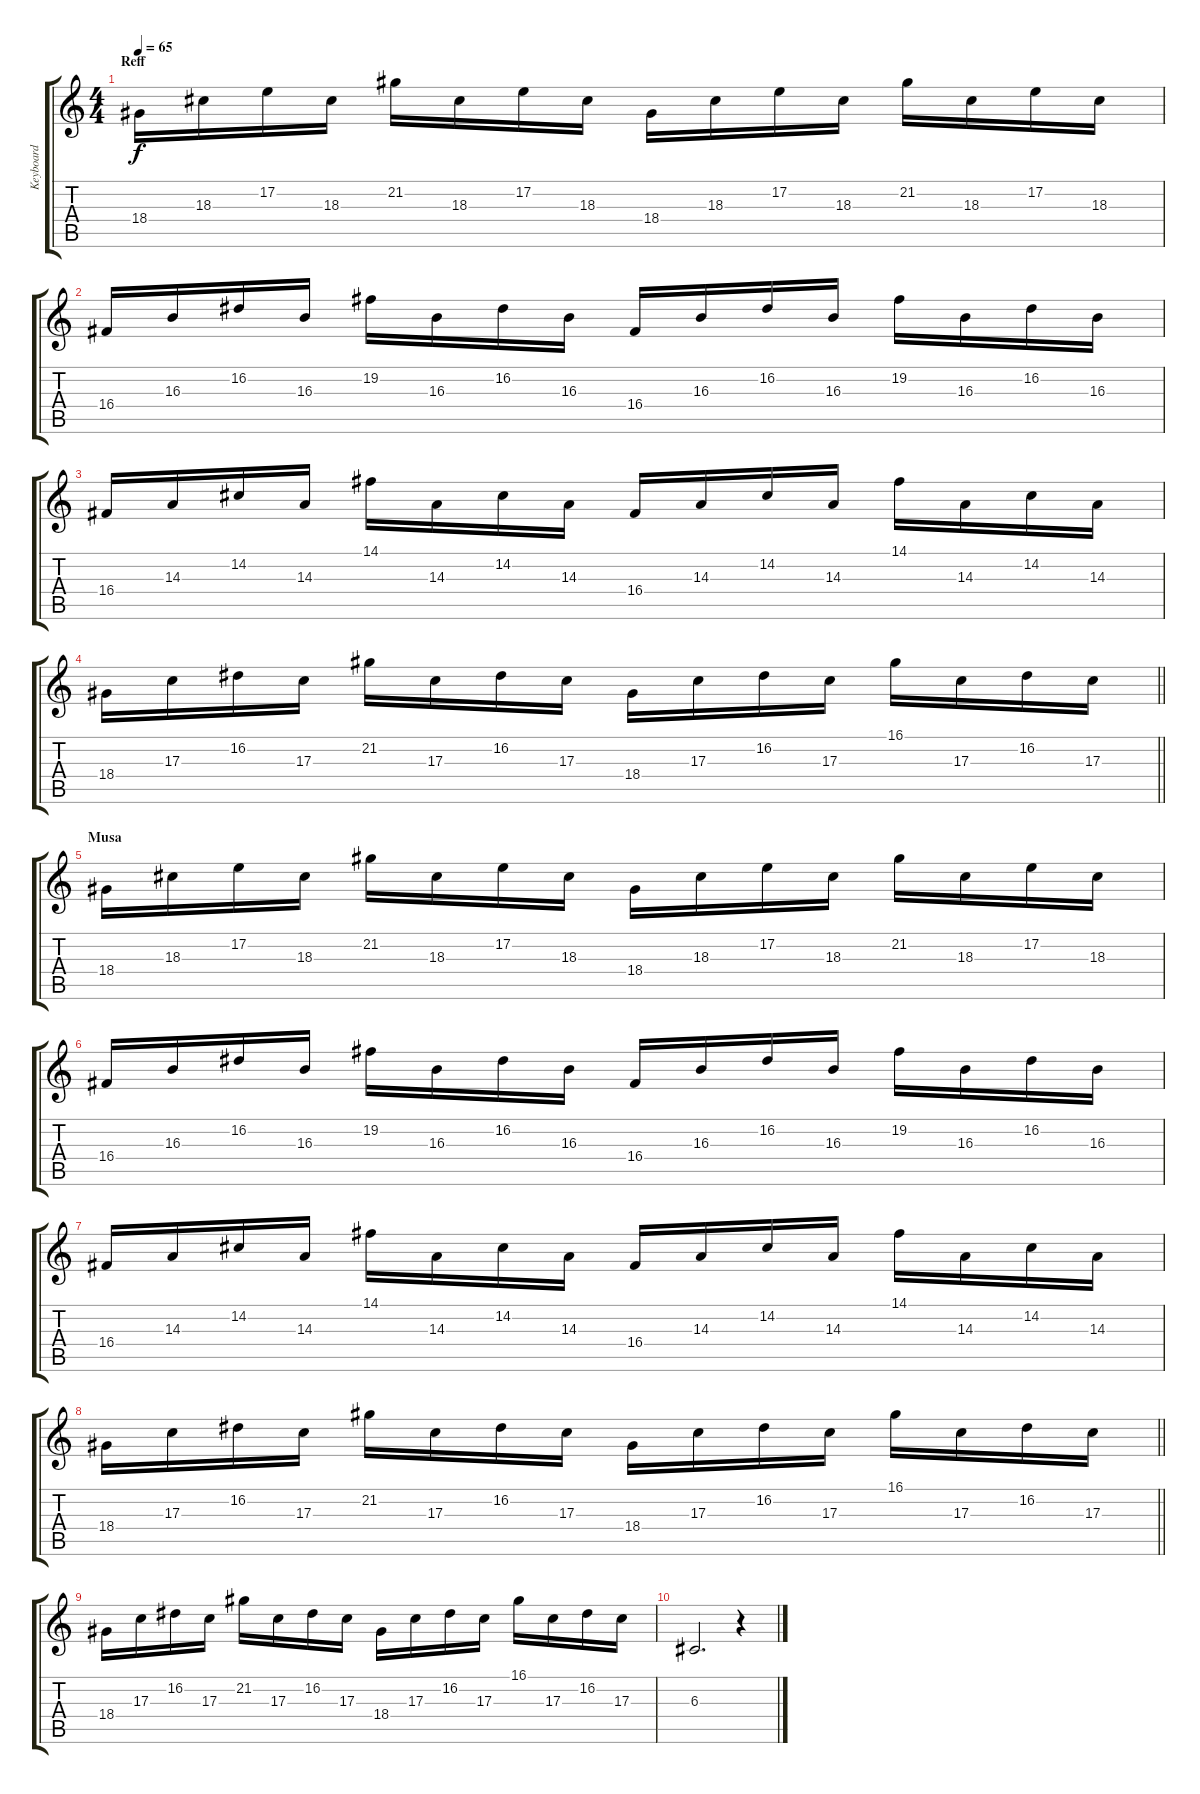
\track ("Keyboard" "Keyboard") {instrument brightacousticpiano}
\staff {score tabs}
\tuning (E4 B3 G3 D3 A2 E2) {hide}
\ts (4 4)
\section ("" "Reff")
\tempo 65
\clef g2
\ks c
18.4.16{txt "" dy f instrument acousticgrandpiano} 18.3.16 17.2.16 18.3.16 21.2.16 18.3.16 17.2.16 18.3.16 18.4.16 18.3.16 17.2.16 18.3.16 21.2.16 18.3.16 17.2.16 18.3.16 |
16.4.16 16.3.16 16.2.16 16.3.16 19.2.16 16.3.16 16.2.16 16.3.16 16.4.16 16.3.16 16.2.16 16.3.16 19.2.16 16.3.16 16.2.16 16.3.16 |
16.4.16 14.3.16 14.2.16 14.3.16 14.1.16 14.3.16 14.2.16 14.3.16 16.4.16 14.3.16 14.2.16 14.3.16 14.1.16 14.3.16 14.2.16 14.3.16 |
\barLineRight lightlight
18.4.16 17.3.16 16.2.16 17.3.16 21.2.16 17.3.16 16.2.16 17.3.16 18.4.16 17.3.16 16.2.16 17.3.16 16.1.16 17.3.16 16.2.16 17.3.16 |
\section ("" "Musa")
18.4.16 18.3.16 17.2.16 18.3.16 21.2.16 18.3.16 17.2.16 18.3.16 18.4.16 18.3.16 17.2.16 18.3.16 21.2.16 18.3.16 17.2.16 18.3.16 |
16.4.16 16.3.16 16.2.16 16.3.16 19.2.16 16.3.16 16.2.16 16.3.16 16.4.16 16.3.16 16.2.16 16.3.16 19.2.16 16.3.16 16.2.16 16.3.16 |
16.4.16 14.3.16 14.2.16 14.3.16 14.1.16 14.3.16 14.2.16 14.3.16 16.4.16 14.3.16 14.2.16 14.3.16 14.1.16 14.3.16 14.2.16 14.3.16 |
\barLineRight lightlight
18.4.16 17.3.16 16.2.16 17.3.16 21.2.16 17.3.16 16.2.16 17.3.16 18.4.16 17.3.16 16.2.16 17.3.16 16.1.16 17.3.16 16.2.16 17.3.16 |
\section ("" "")
18.4.16 17.3.16 16.2.16 17.3.16 21.2.16 17.3.16 16.2.16 17.3.16 18.4.16 17.3.16 16.2.16 17.3.16 16.1.16 17.3.16 16.2.16 17.3.16 |
6.3.2{d} r.4
